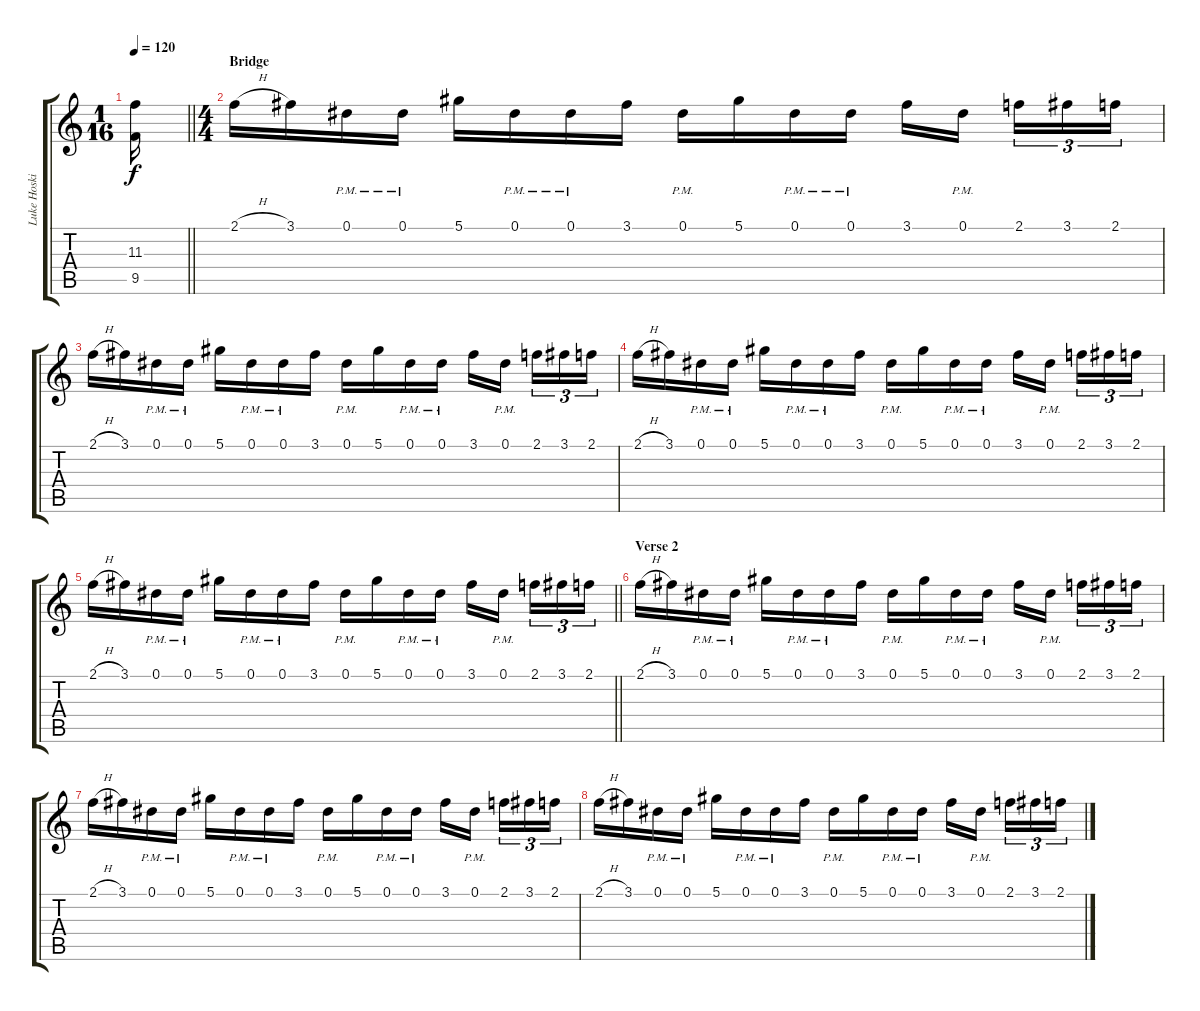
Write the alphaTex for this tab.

\track ("Luke Hoskin" "Luke Hoski") {instrument distortionguitar}
\staff {score tabs}
\tuning (Eb4 Bb3 Gb3 Db3 Ab2 Eb2) {hide}
\ts (1 16)
\tempo 120
\clef g2
\barLineRight lightlight
\ks c
(11.3 9.5).16{dy f} |
\ts (4 4)
\section ("" "Bridge")
2.1{h}.16 3.1.16 0.1{pm}.16 0.1{pm}.16 5.1.16 0.1{pm}.16 0.1{pm}.16 3.1.16 0.1{pm}.16 5.1.16 0.1{pm}.16 0.1{pm}.16 3.1.16 0.1{pm}.16{beam splitsecondary} 2.1.16{tu (3 2)} 3.1.16{tu (3 2)} 2.1.16{tu (3 2)} |
2.1{h}.16 3.1.16 0.1{pm}.16 0.1{pm}.16 5.1.16 0.1{pm}.16 0.1{pm}.16 3.1.16 0.1{pm}.16 5.1.16 0.1{pm}.16 0.1{pm}.16 3.1.16 0.1{pm}.16{beam splitsecondary} 2.1.16{tu (3 2)} 3.1.16{tu (3 2)} 2.1.16{tu (3 2)} |
2.1{h}.16 3.1.16 0.1{pm}.16 0.1{pm}.16 5.1.16 0.1{pm}.16 0.1{pm}.16 3.1.16 0.1{pm}.16 5.1.16 0.1{pm}.16 0.1{pm}.16 3.1.16 0.1{pm}.16{beam splitsecondary} 2.1.16{tu (3 2)} 3.1.16{tu (3 2)} 2.1.16{tu (3 2)} |
\barLineRight lightlight
2.1{h}.16 3.1.16 0.1{pm}.16 0.1{pm}.16 5.1.16 0.1{pm}.16 0.1{pm}.16 3.1.16 0.1{pm}.16 5.1.16 0.1{pm}.16 0.1{pm}.16 3.1.16 0.1{pm}.16{beam splitsecondary} 2.1.16{tu (3 2)} 3.1.16{tu (3 2)} 2.1.16{tu (3 2)} |
\section ("" "Verse 2")
2.1{h}.16 3.1.16 0.1{pm}.16 0.1{pm}.16 5.1.16 0.1{pm}.16 0.1{pm}.16 3.1.16 0.1{pm}.16 5.1.16 0.1{pm}.16 0.1{pm}.16 3.1.16 0.1{pm}.16{beam splitsecondary} 2.1.16{tu (3 2)} 3.1.16{tu (3 2)} 2.1.16{tu (3 2)} |
2.1{h}.16 3.1.16 0.1{pm}.16 0.1{pm}.16 5.1.16 0.1{pm}.16 0.1{pm}.16 3.1.16 0.1{pm}.16 5.1.16 0.1{pm}.16 0.1{pm}.16 3.1.16 0.1{pm}.16{beam splitsecondary} 2.1.16{tu (3 2)} 3.1.16{tu (3 2)} 2.1.16{tu (3 2)} |
2.1{h}.16 3.1.16 0.1{pm}.16 0.1{pm}.16 5.1.16 0.1{pm}.16 0.1{pm}.16 3.1.16 0.1{pm}.16 5.1.16 0.1{pm}.16 0.1{pm}.16 3.1.16 0.1{pm}.16{beam splitsecondary} 2.1.16{tu (3 2)} 3.1.16{tu (3 2)} 2.1.16{tu (3 2)}
